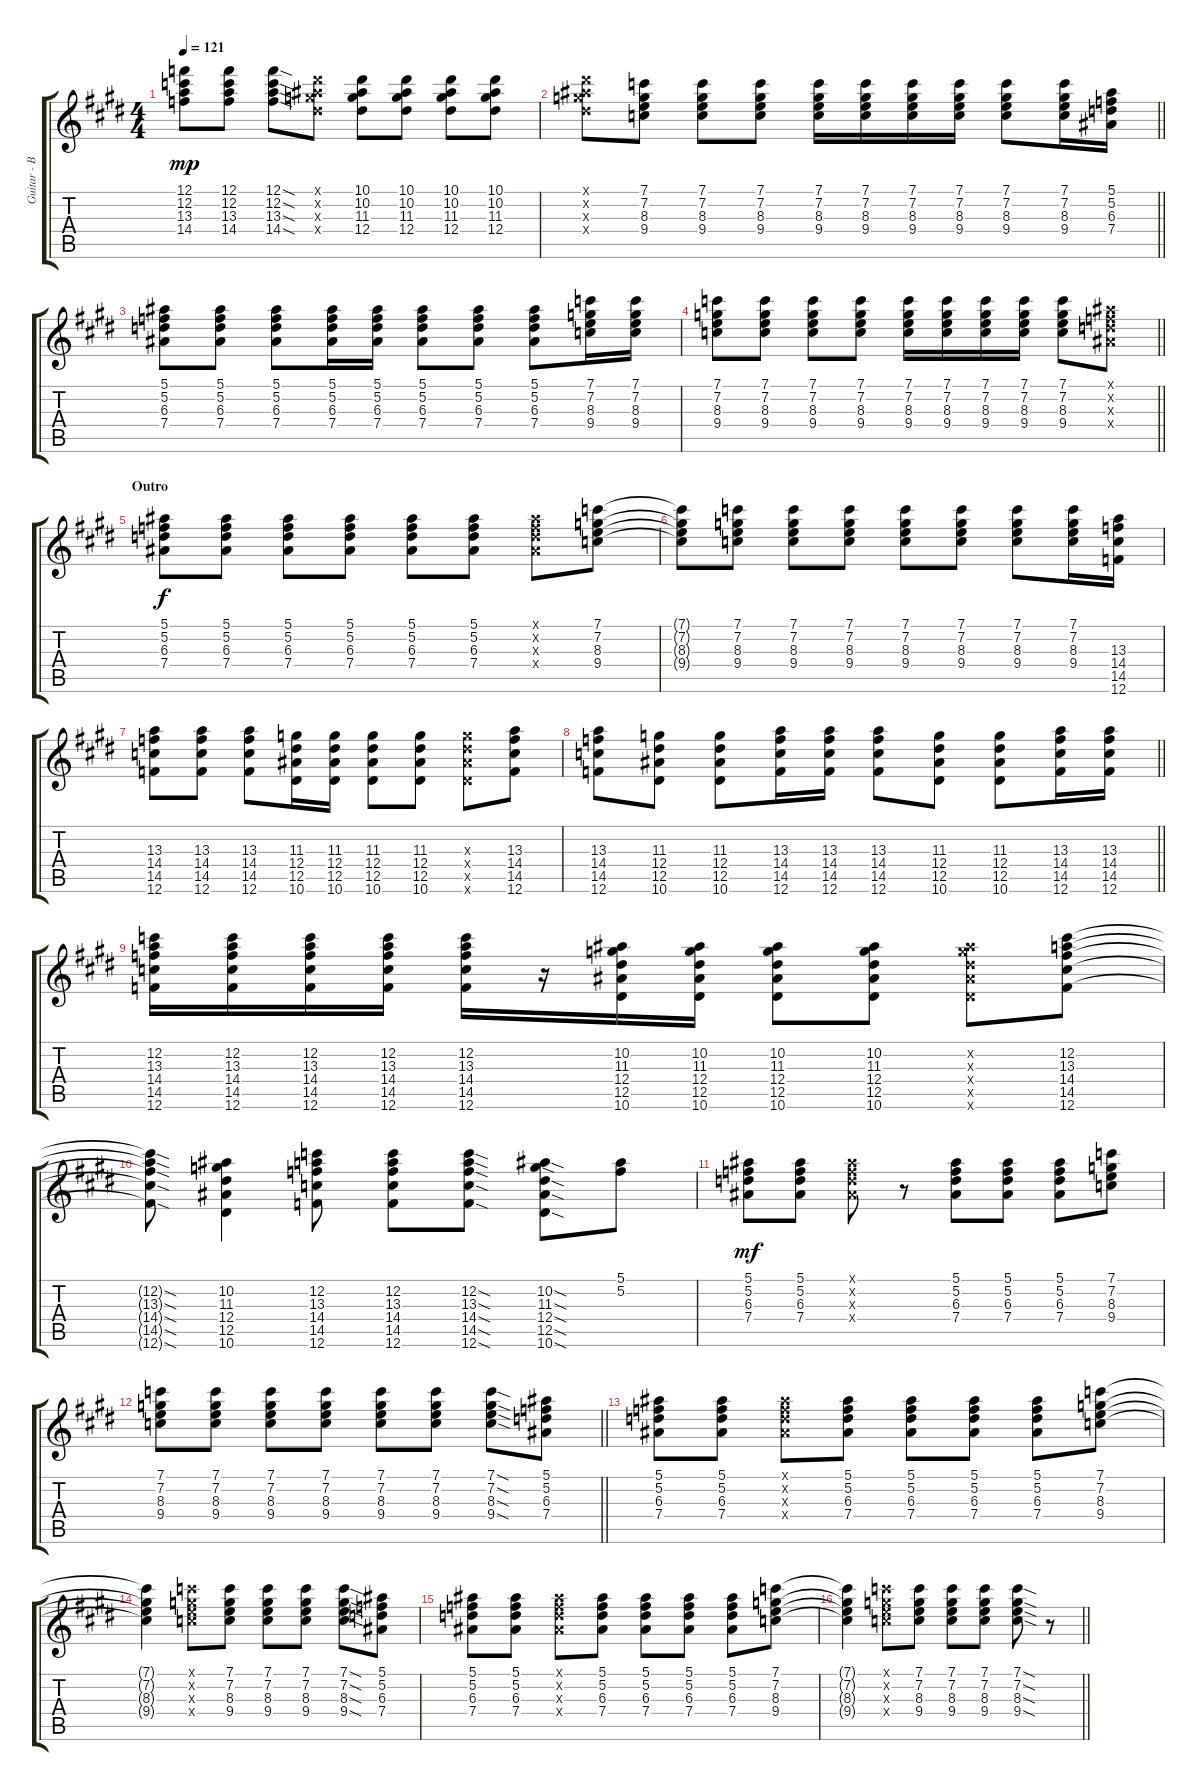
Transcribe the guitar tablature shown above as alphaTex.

\track ("Guitar - Bernard Albrecht" "Guitar - B") {instrument distortionguitar}
\staff {score tabs}
\tuning (F4 C4 Ab3 Eb3 Bb2 F2) {hide}
\ts (4 4)
\tempo 121
\clef g2
\ks e
(12.1 12.2 13.3 14.4).8{dy mp} (12.1 12.2 13.3 14.4).8 (12.1{sod} 12.2{sod} 13.3{sod} 14.4{sod}).8 (10.1{x} 10.2{x} 11.3{x} 12.4{x}).8 (10.1 10.2 11.3 12.4).8 (10.1 10.2 11.3 12.4).8 (10.1 10.2 11.3 12.4).8 (10.1 10.2 11.3 12.4).8 |
\barLineRight lightlight
\ks c#minor
(10.1{x} 10.2{x} 11.3{x} 12.4{x}).8 (7.1 7.2 8.3 9.4).8 (7.1 7.2 8.3 9.4).8 (7.1 7.2 8.3 9.4).8 (7.1 7.2 8.3 9.4).16 (7.1 7.2 8.3 9.4).16 (7.1 7.2 8.3 9.4).16 (7.1 7.2 8.3 9.4).16 (7.1 7.2 8.3 9.4).8 (7.1 7.2 8.3 9.4).16 (5.1 5.2 6.3 7.4).16 |
\ks e
(5.1 5.2 6.3 7.4).8 (5.1 5.2 6.3 7.4).8 (5.1 5.2 6.3 7.4).8 (5.1 5.2 6.3 7.4).16 (5.1 5.2 6.3 7.4).16 (5.1 5.2 6.3 7.4).8 (5.1 5.2 6.3 7.4).8 (5.1 5.2 6.3 7.4).8 (7.1 7.2 8.3 9.4).16 (7.1 7.2 8.3 9.4).16 |
\barLineRight lightlight
\ks c#minor
(7.1 7.2 8.3 9.4).8 (7.1 7.2 8.3 9.4).8 (7.1 7.2 8.3 9.4).8 (7.1 7.2 8.3 9.4).8 (7.1 7.2 8.3 9.4).16 (7.1 7.2 8.3 9.4).16 (7.1 7.2 8.3 9.4).16 (7.1 7.2 8.3 9.4).16 (7.1 7.2 8.3 9.4).8 (5.1{x} 5.2{x} 6.3{x} 7.4{x}).8 |
\section ("" "Outro")
(5.1 5.2 6.3 7.4).8{dy f} (5.1 5.2 6.3 7.4).8 (5.1 5.2 6.3 7.4).8 (5.1 5.2 6.3 7.4).8 (5.1 5.2 6.3 7.4).8 (5.1 5.2 6.3 7.4).8 (5.1{x} 5.2{x} 6.3{x} 7.4{x}).8 (7.1 7.2 8.3 9.4).8 |
\ks e
(7.1{t} 7.2{t} 8.3{t} 9.4{t}).8 (7.1 7.2 8.3 9.4).8 (7.1 7.2 8.3 9.4).8 (7.1 7.2 8.3 9.4).8 (7.1 7.2 8.3 9.4).8 (7.1 7.2 8.3 9.4).8 (7.1 7.2 8.3 9.4).8 (7.1 7.2 8.3 9.4).16 (13.3 14.4 14.5 12.6).16 |
\ks c#minor
(13.3 14.4 14.5 12.6).8 (13.3 14.4 14.5 12.6).8 (13.3 14.4 14.5 12.6).8 (11.3 12.4 12.5 10.6).16 (11.3 12.4 12.5 10.6).16 (11.3 12.4 12.5 10.6).8 (11.3 12.4 12.5 10.6).8 (11.3{x} 12.4{x} 12.5{x} 10.6{x}).8 (13.3 14.4 14.5 12.6).8 |
\barLineRight lightlight
(13.3 14.4 14.5 12.6).8 (11.3 12.4 12.5 10.6).8 (11.3 12.4 12.5 10.6).8 (13.3 14.4 14.5 12.6).16 (13.3 14.4 14.5 12.6).16 (13.3 14.4 14.5 12.6).8 (11.3 12.4 12.5 10.6).8 (11.3 12.4 12.5 10.6).8 (13.3 14.4 14.5 12.6).16 (13.3 14.4 14.5 12.6).16 |
(12.2 13.3 14.4 14.5 12.6).16 (12.2 13.3 14.4 14.5 12.6).16 (12.2 13.3 14.4 14.5 12.6).16 (12.2 13.3 14.4 14.5 12.6).16 (12.2 13.3 14.4 14.5 12.6).16 r.16 (10.2 11.3 12.4 12.5 10.6).16 (10.2 11.3 12.4 12.5 10.6).16 (10.2 11.3 12.4 12.5 10.6).8 (10.2 11.3 12.4 12.5 10.6).8 (10.2{x} 11.3{x} 12.4{x} 12.5{x} 10.6{x}).8 (12.2 13.3 14.4 14.5 12.6).8 |
\ks e
(12.2{sod t} 13.3{sod t} 14.4{sod t} 14.5{sod t} 12.6{sod t}).8 (10.2 11.3 12.4 12.5 10.6).4 (12.2 13.3 14.4 14.5 12.6).8 (12.2 13.3 14.4 14.5 12.6).8 (12.2{sod} 13.3{sod} 14.4{sod} 14.5{sod} 12.6{sod}).8 (10.2{sod} 11.3{sod} 12.4{sod} 12.5{sod} 10.6{sod}).8 (5.1 5.2).8 |
\ks c#minor
(5.1 5.2 6.3 7.4).8{dy mf} (5.1 5.2 6.3 7.4).8 (5.1{x} 5.2{x} 6.3{x} 7.4{x}).8 r.8 (5.1 5.2 6.3 7.4).8 (5.1 5.2 6.3 7.4).8 (5.1 5.2 6.3 7.4).8 (7.1 7.2 8.3 9.4).8 |
\barLineRight lightlight
(7.1 7.2 8.3 9.4).8 (7.1 7.2 8.3 9.4).8 (7.1 7.2 8.3 9.4).8 (7.1 7.2 8.3 9.4).8 (7.1 7.2 8.3 9.4).8 (7.1 7.2 8.3 9.4).8 (7.1{sod} 7.2{sod} 8.3{sod} 9.4{sod}).8 (5.1 5.2 6.3 7.4).8 |
(5.1 5.2 6.3 7.4).8 (5.1 5.2 6.3 7.4).8 (5.1{x} 5.2{x} 6.3{x} 7.4{x}).8 (5.1 5.2 6.3 7.4).8 (5.1 5.2 6.3 7.4).8 (5.1 5.2 6.3 7.4).8 (5.1 5.2 6.3 7.4).8 (7.1 7.2 8.3 9.4).8 |
\ks e
(7.1{t} 7.2{t} 8.3{t} 9.4{t}).4 (7.1{x} 7.2{x} 8.3{x} 9.4{x}).8 (7.1 7.2 8.3 9.4).8 (7.1 7.2 8.3 9.4).8 (7.1 7.2 8.3 9.4).8 (7.1{sod} 7.2{sod} 8.3{sod} 9.4{sod}).8 (5.1 5.2 6.3 7.4).8 |
\ks c#minor
(5.1 5.2 6.3 7.4).8 (5.1 5.2 6.3 7.4).8 (5.1{x} 5.2{x} 6.3{x} 7.4{x}).8 (5.1 5.2 6.3 7.4).8 (5.1 5.2 6.3 7.4).8 (5.1 5.2 6.3 7.4).8 (5.1 5.2 6.3 7.4).8 (7.1 7.2 8.3 9.4).8 |
\barLineRight lightlight
(7.1{t} 7.2{t} 8.3{t} 9.4{t}).4 (7.1{x} 7.2{x} 8.3{x} 9.4{x}).8 (7.1 7.2 8.3 9.4).8 (7.1 7.2 8.3 9.4).8 (7.1 7.2 8.3 9.4).8 (7.1{sod} 7.2{sod} 8.3{sod} 9.4{sod}).8 r.8
